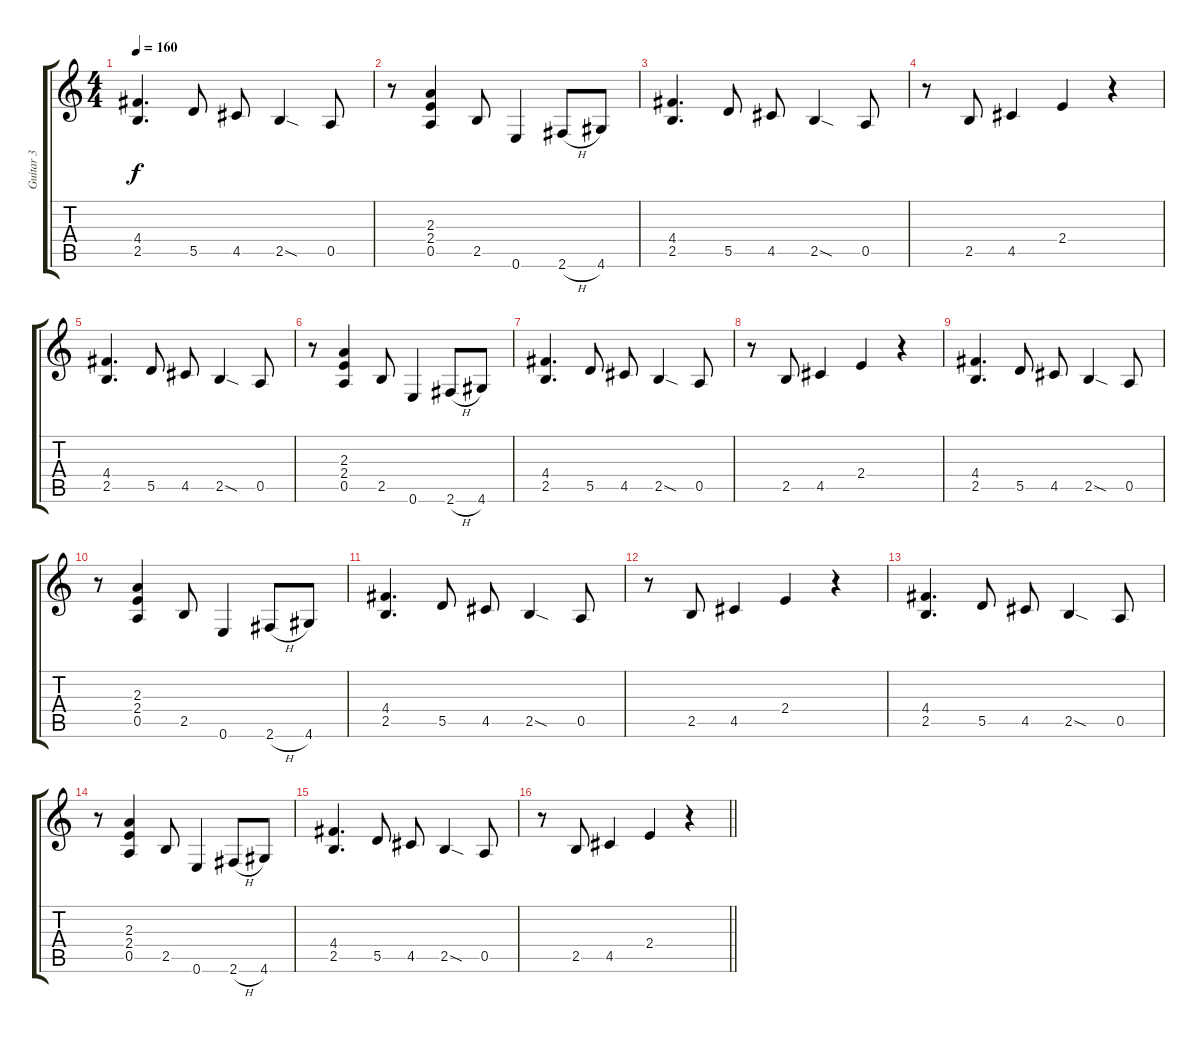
\track ("Guitar 3" "Guitar 3") {instrument distortionguitar}
\staff {score tabs}
\tuning (E4 B3 G3 D3 A2 E2) {hide}
\ts (4 4)
\tempo 160
\clef g2
\ks c
(4.4 2.5).4{d dy f} 5.5.8 4.5.8 2.5{sod}.4 0.5.8 |
r.8 (2.3 2.4 0.5).4 2.5.8 0.6.4 2.6{h}.8 4.6.8 |
(4.4 2.5).4{d} 5.5.8 4.5.8 2.5{sod}.4 0.5.8 |
r.8 2.5.8 4.5.4 2.4.4 r.4 |
(4.4 2.5).4{d} 5.5.8 4.5.8 2.5{sod}.4 0.5.8 |
r.8 (2.3 2.4 0.5).4 2.5.8 0.6.4 2.6{h}.8 4.6.8 |
(4.4 2.5).4{d} 5.5.8 4.5.8 2.5{sod}.4 0.5.8 |
r.8 2.5.8 4.5.4 2.4.4 r.4 |
(4.4 2.5).4{d} 5.5.8 4.5.8 2.5{sod}.4 0.5.8 |
r.8 (2.3 2.4 0.5).4 2.5.8 0.6.4 2.6{h}.8 4.6.8 |
(4.4 2.5).4{d} 5.5.8 4.5.8 2.5{sod}.4 0.5.8 |
r.8 2.5.8 4.5.4 2.4.4 r.4 |
(4.4 2.5).4{d} 5.5.8 4.5.8 2.5{sod}.4 0.5.8 |
r.8 (2.3 2.4 0.5).4 2.5.8 0.6.4 2.6{h}.8 4.6.8 |
(4.4 2.5).4{d} 5.5.8 4.5.8 2.5{sod}.4 0.5.8 |
\barLineRight lightlight
r.8 2.5.8 4.5.4 2.4.4 r.4
